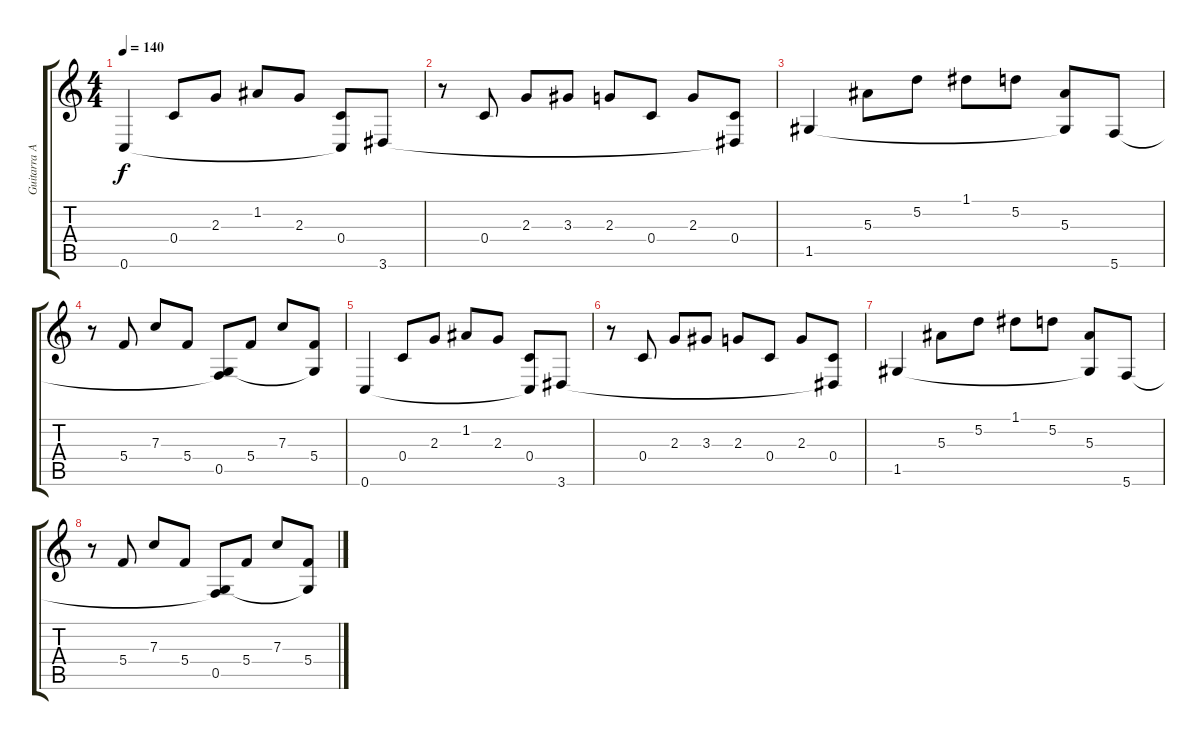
\track ("Guitarra Acustica 2" "Guitarra A") {instrument acousticguitarsteel}
\staff {score tabs}
\tuning (D4 A3 F3 C3 G2 C2) {hide}
\ts (4 4)
\tempo 140
\clef g2
\ks c
0.6.4{dy f} 0.4.8 2.3.8 1.2.8 2.3.8 (0.4 0.6{t}).8 3.6.8 |
r.8 0.4.8 2.3.8 3.3.8 2.3.8 0.4.8 2.3.8 (0.4 3.6{t}).8 |
1.5.4 5.3.8 5.2.8 1.1.8 5.2.8 (5.3 1.5{t}).8 5.6.8 |
r.8 5.4.8 7.3.8 5.4.8 (0.5 5.6{t}).8 5.4.8 7.3.8 (5.4 0.5{t}).8 |
0.6.4 0.4.8 2.3.8 1.2.8 2.3.8 (0.4 0.6{t}).8 3.6.8 |
r.8 0.4.8 2.3.8 3.3.8 2.3.8 0.4.8 2.3.8 (0.4 3.6{t}).8 |
1.5.4 5.3.8 5.2.8 1.1.8 5.2.8 (5.3 1.5{t}).8 5.6.8 |
r.8 5.4.8 7.3.8 5.4.8 (0.5 5.6{t}).8 5.4.8 7.3.8 (5.4 0.5{t}).8
